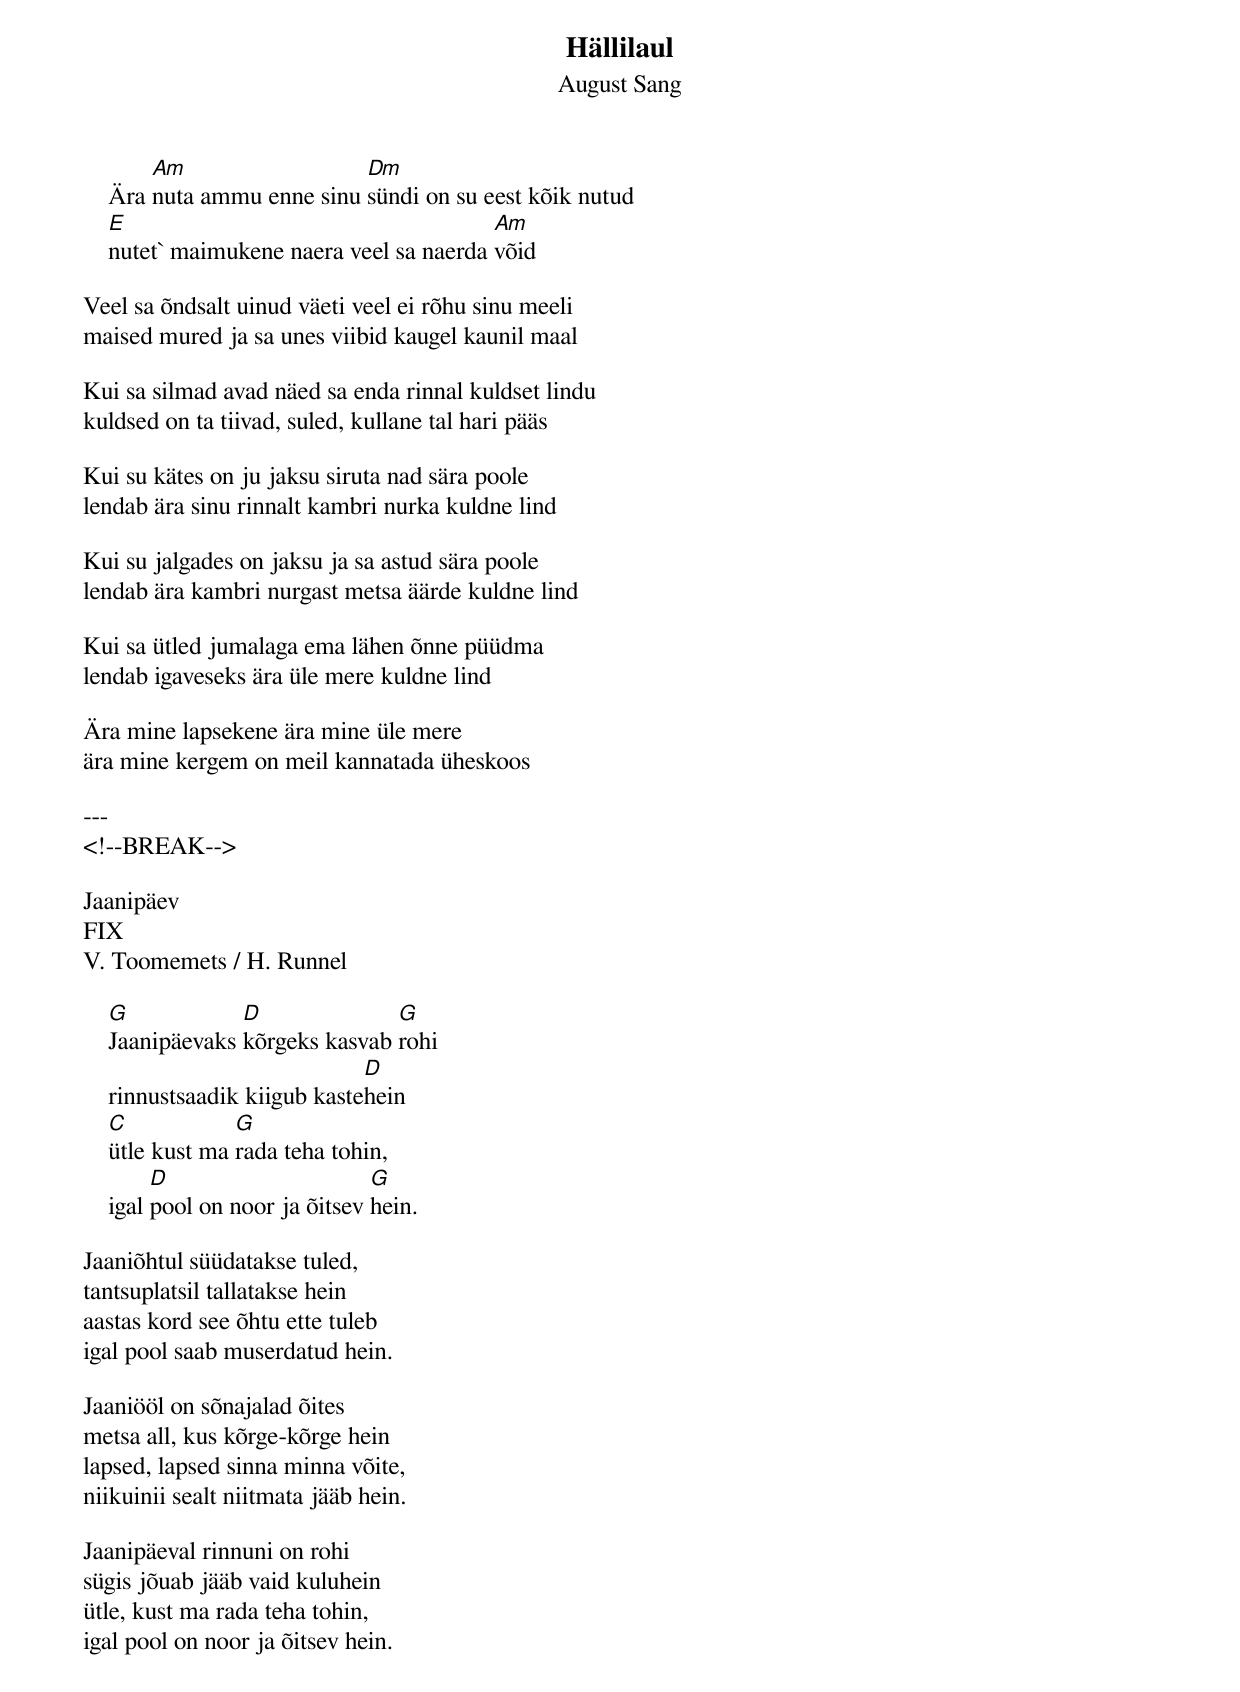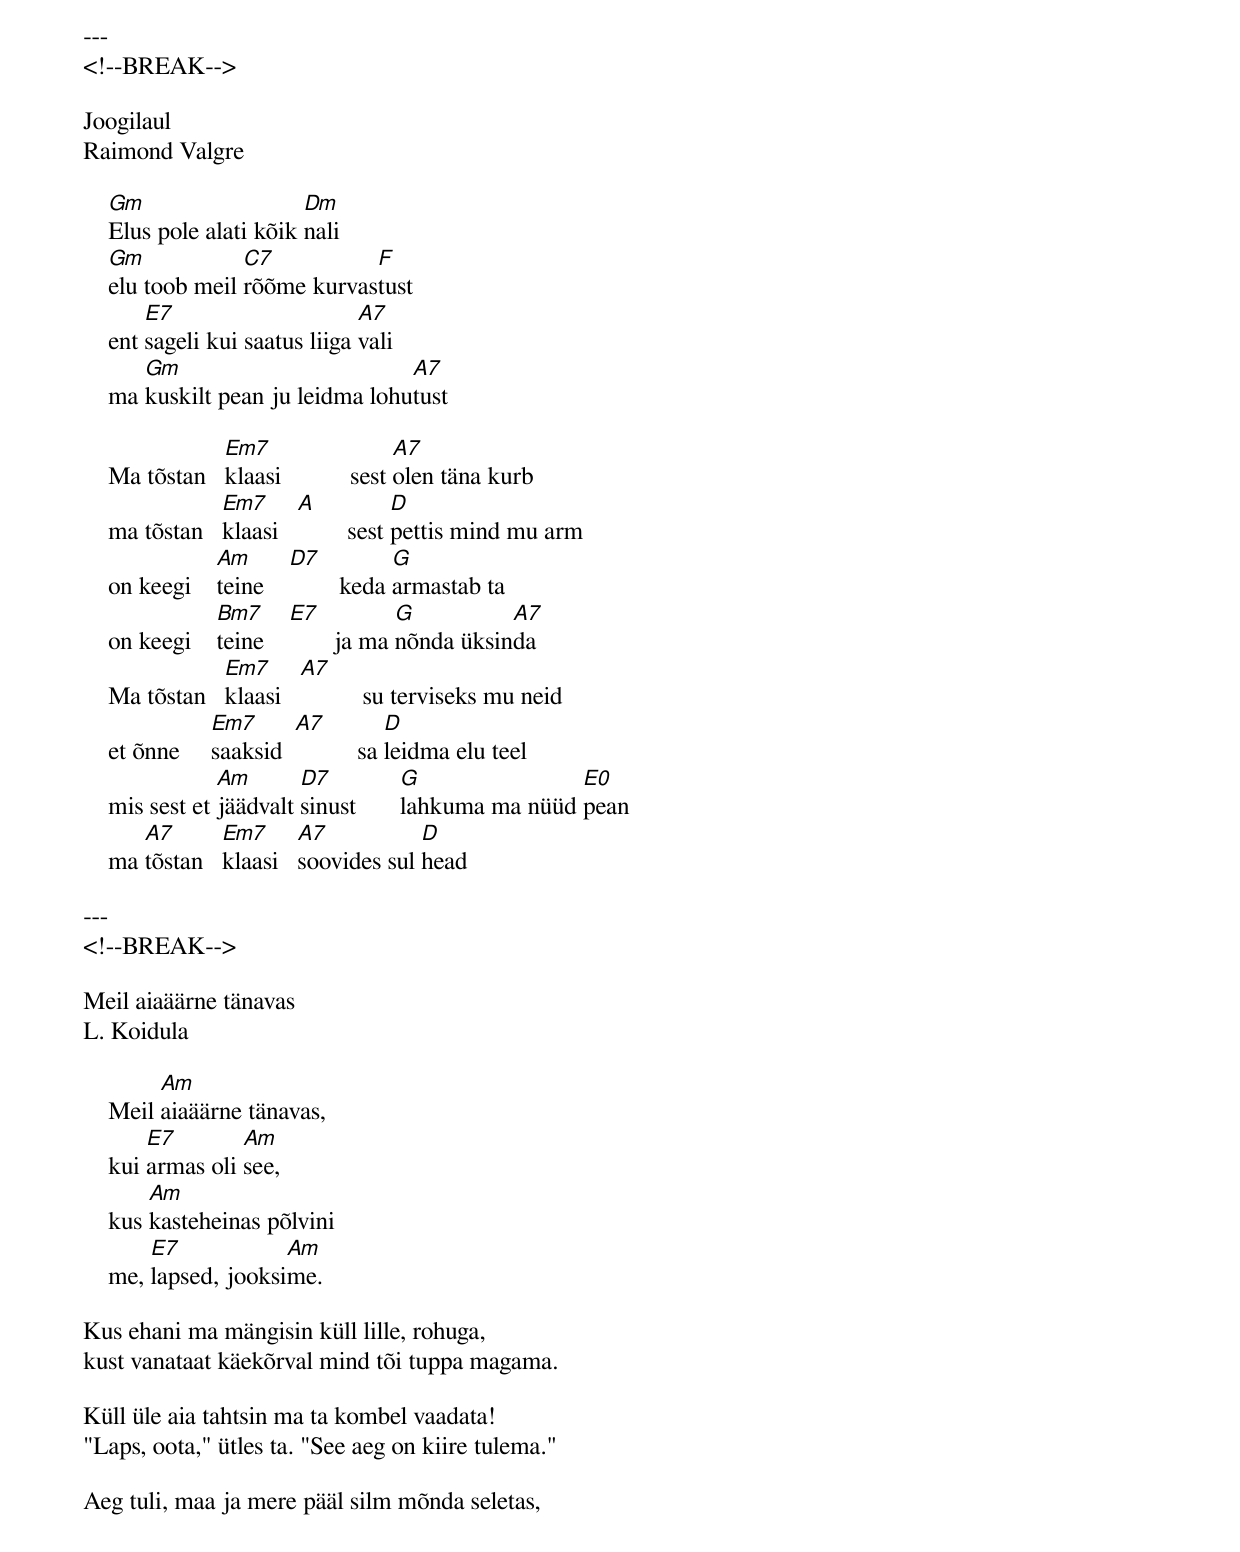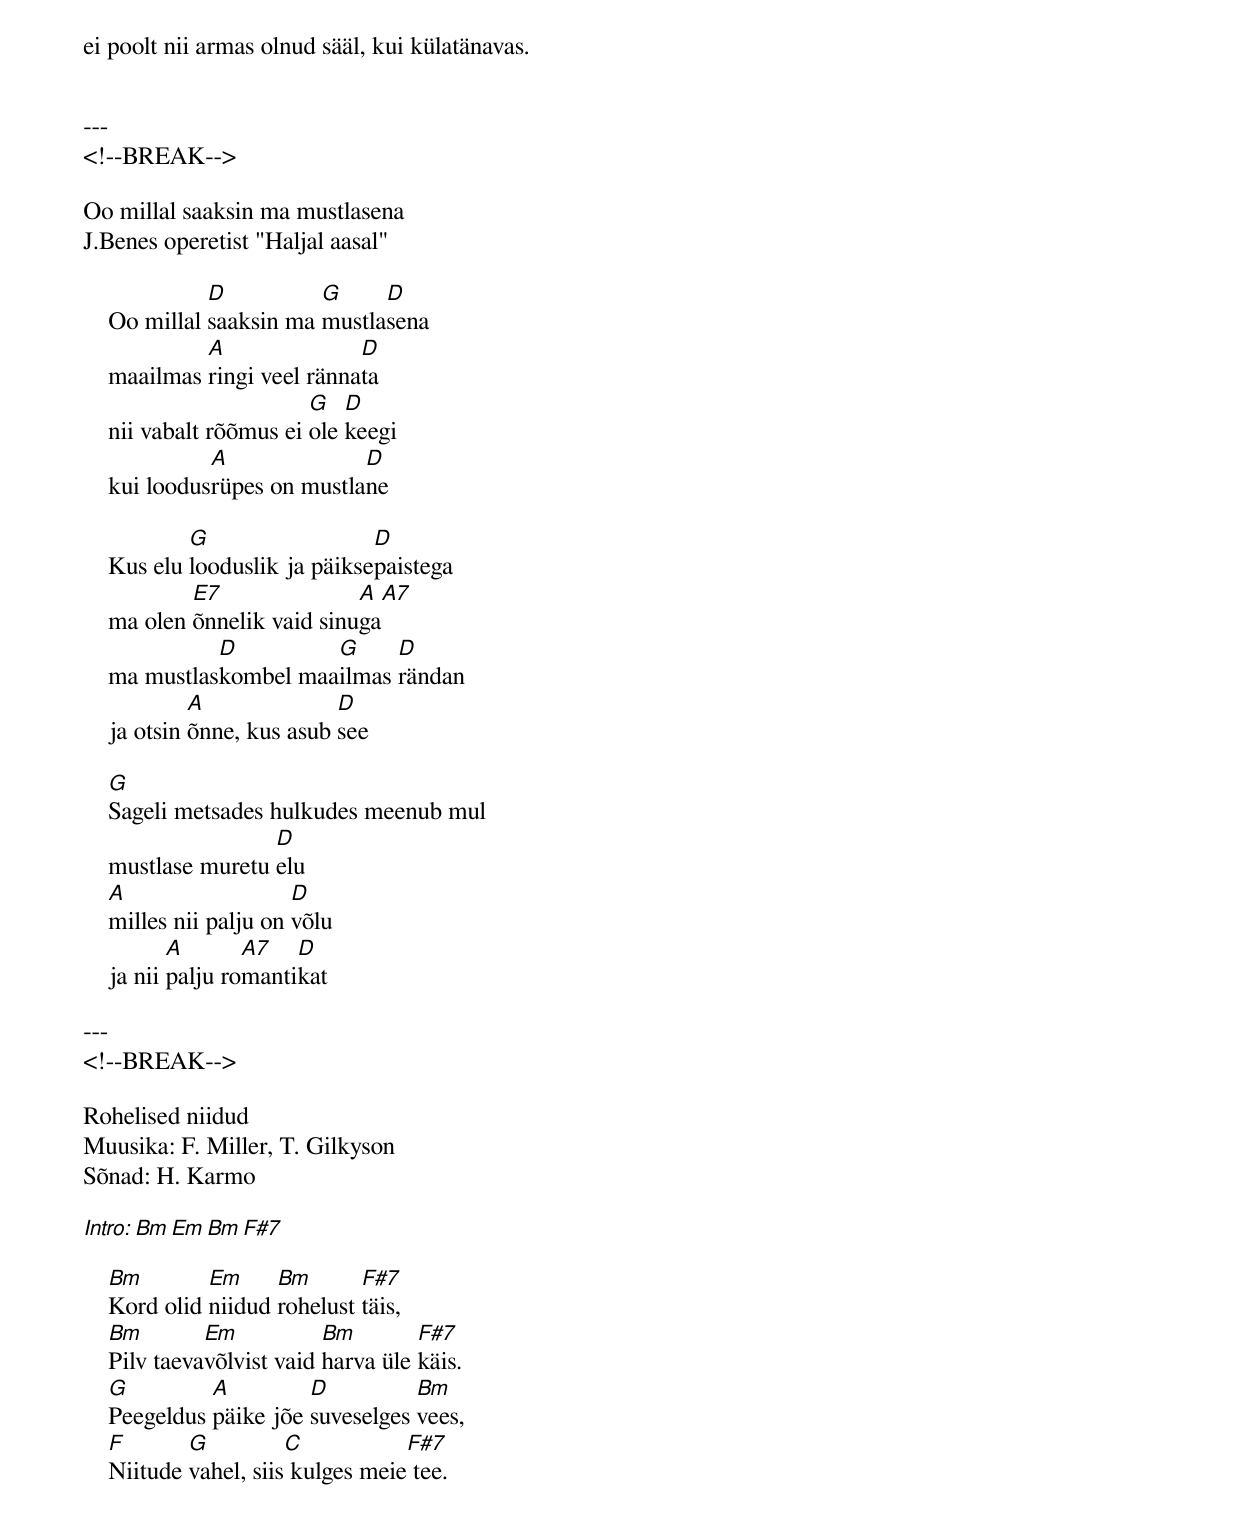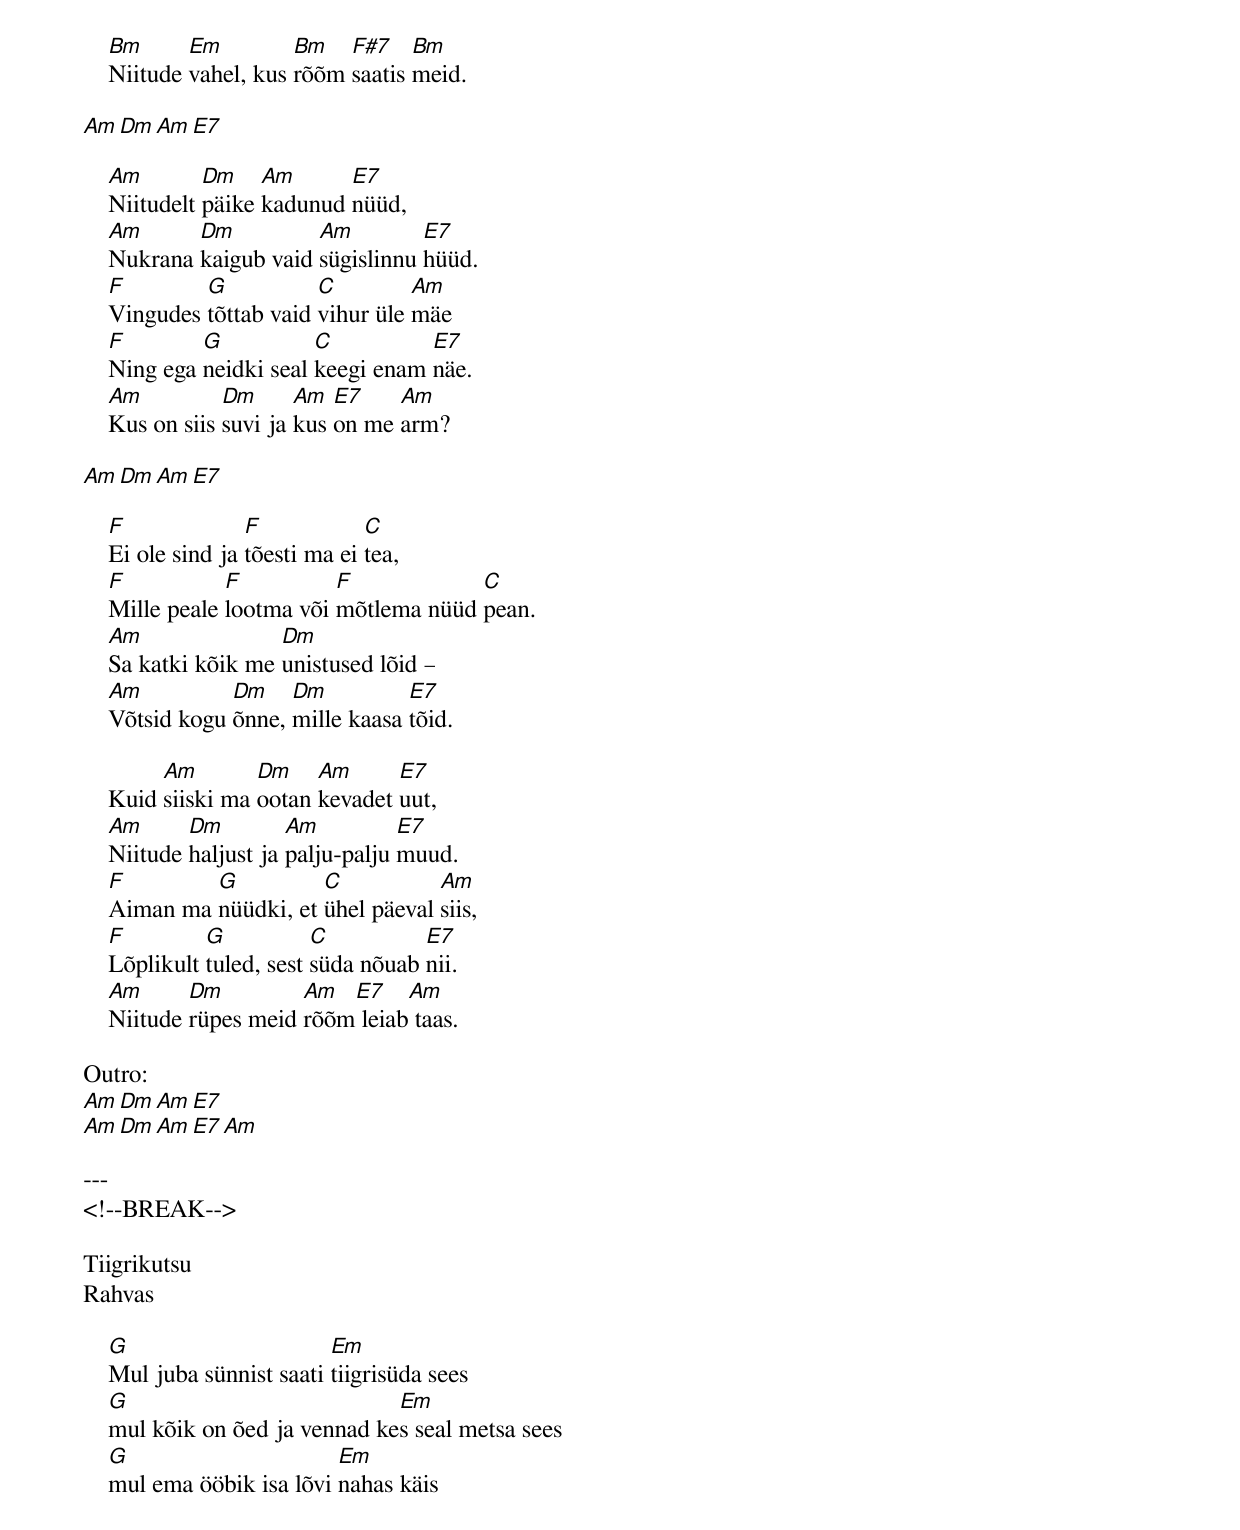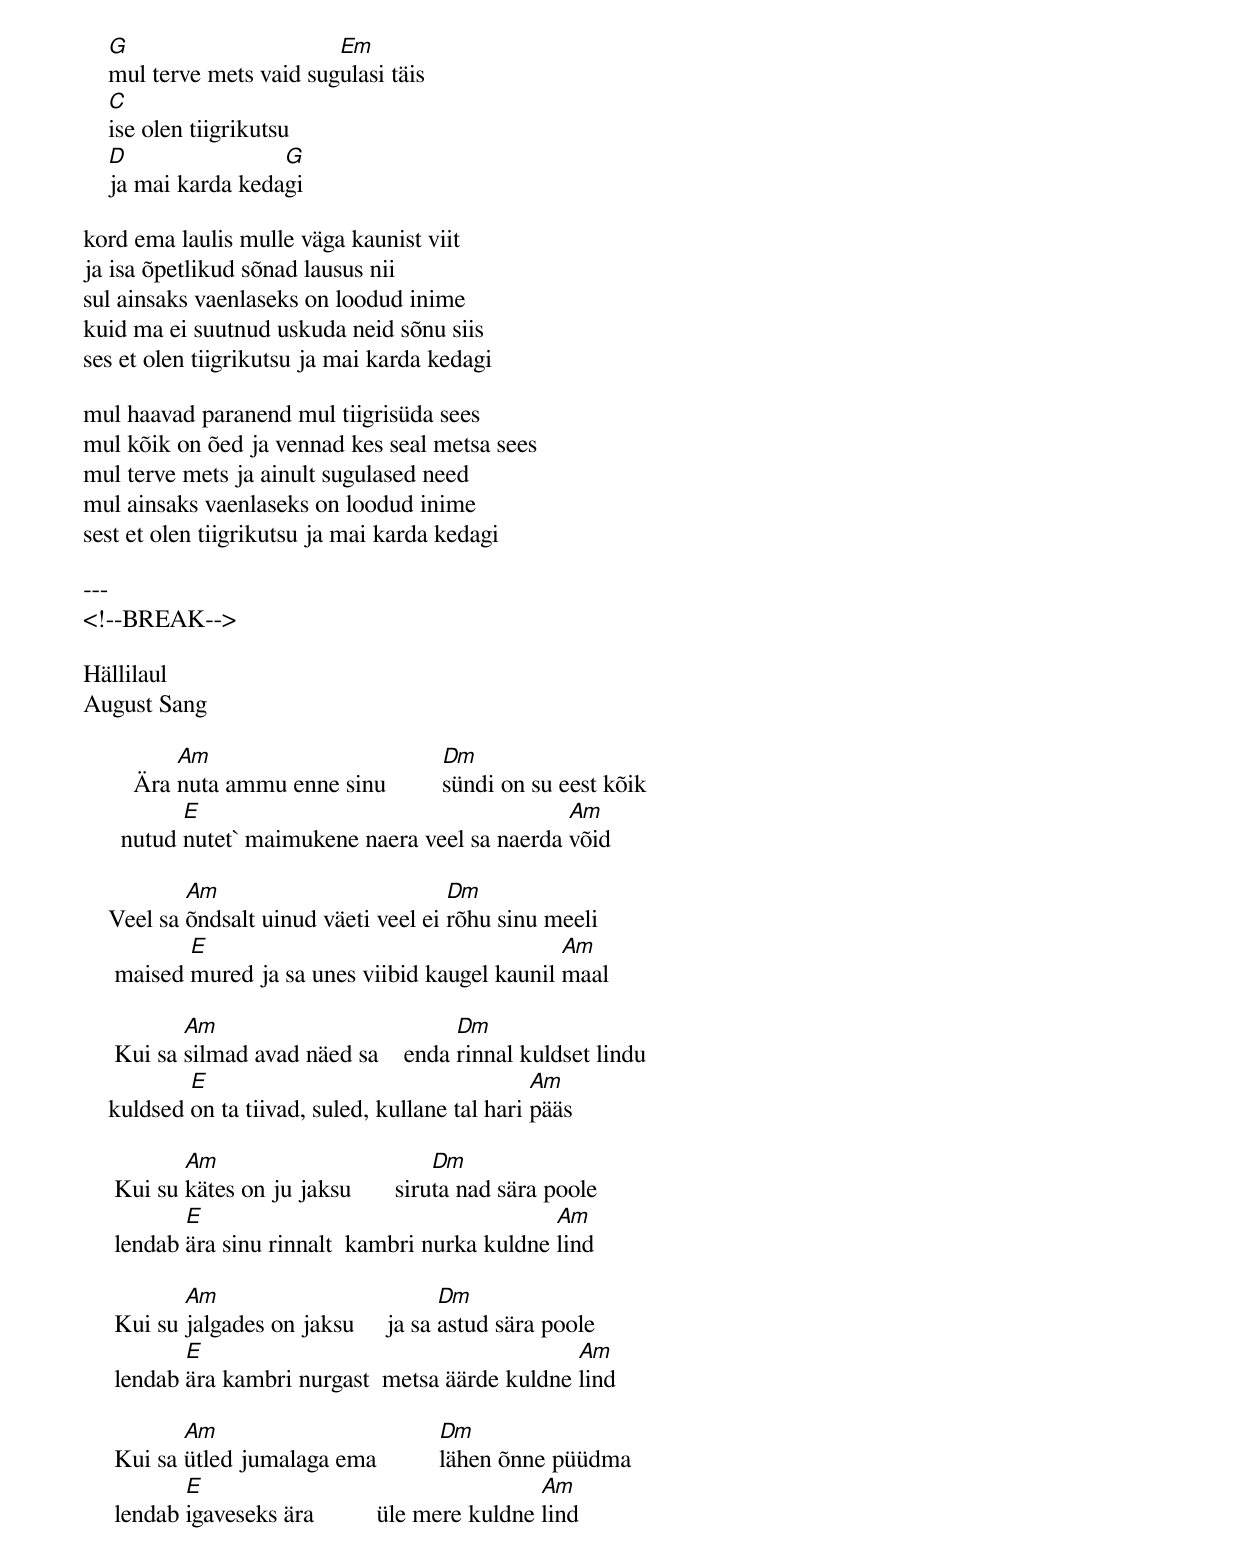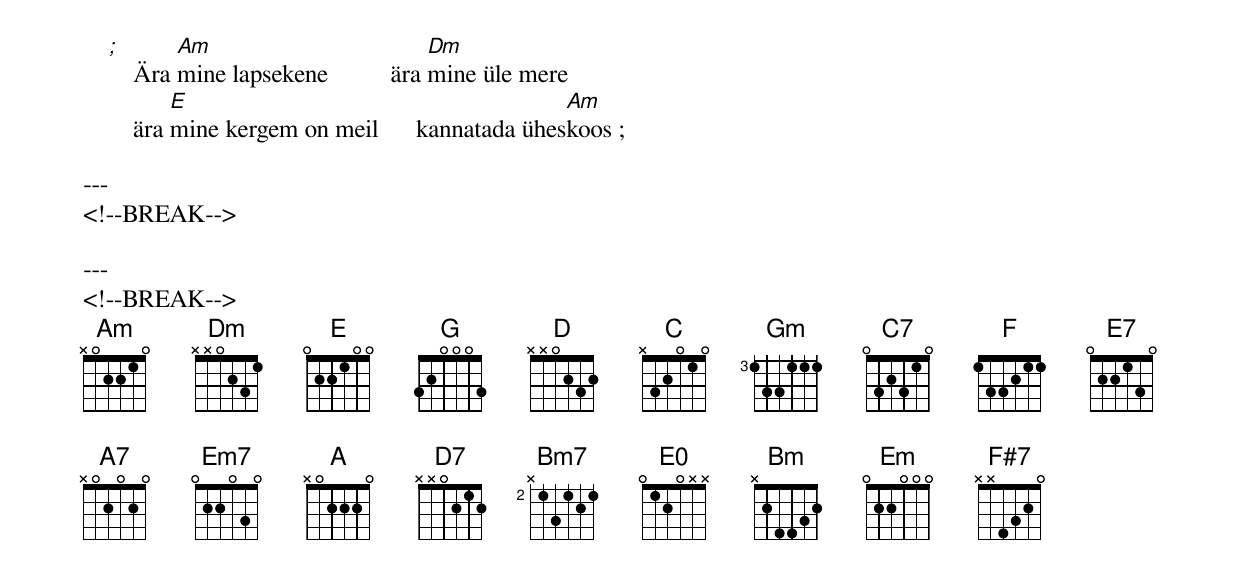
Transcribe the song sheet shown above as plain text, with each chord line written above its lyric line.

Hällilaul
August Sang

        Am                  Dm
    Ära nuta ammu enne sinu sündi on su eest kõik nutud
    E                                     Am
    nutet` maimukene naera veel sa naerda võid

Veel sa õndsalt uinud väeti veel ei rõhu sinu meeli
maised mured ja sa unes viibid kaugel kaunil maal

Kui sa silmad avad näed sa enda rinnal kuldset lindu
kuldsed on ta tiivad, suled, kullane tal hari pääs

Kui su kätes on ju jaksu siruta nad sära poole
lendab ära sinu rinnalt kambri nurka kuldne lind

Kui su jalgades on jaksu ja sa astud sära poole
lendab ära kambri nurgast metsa äärde kuldne lind

Kui sa ütled jumalaga ema lähen õnne püüdma
lendab igaveseks ära üle mere kuldne lind

Ära mine lapsekene ära mine üle mere
ära mine kergem on meil kannatada üheskoos

---
<!--BREAK-->

Jaanipäev
FIX
V. Toomemets / H. Runnel

    G            D              G
    Jaanipäevaks kõrgeks kasvab rohi
                              D
    rinnustsaadik kiigub kastehein
    C            G
    ütle kust ma rada teha tohin,
         D                      G
    igal pool on noor ja õitsev hein.

Jaaniõhtul süüdatakse tuled,
tantsuplatsil tallatakse hein
aastas kord see õhtu ette tuleb
igal pool saab muserdatud hein.

Jaaniööl on sõnajalad õites
metsa all, kus kõrge-kõrge hein
lapsed, lapsed sinna minna võite,
niikuinii sealt niitmata jääb hein.

Jaanipäeval rinnuni on rohi
sügis jõuab jääb vaid kuluhein
ütle, kust ma rada teha tohin,
igal pool on noor ja õitsev hein.

---
<!--BREAK-->

Joogilaul
Raimond Valgre

    Gm                   Dm
    Elus pole alati kõik nali
    Gm            C7          F
    elu toob meil rõõme kurvastust
        E7                      A7
    ent sageli kui saatus liiga vali
       Gm                         A7
    ma kuskilt pean ju leidma lohutust

                Em7                   A7
    Ma tõstan   klaasi           sest olen täna kurb
                Em7      A            D
    ma tõstan   klaasi           sest pettis mind mu arm
                Am       D7           G
    on keegi    teine            keda armastab ta
                Bm7      E7           G          A7
    on keegi    teine           ja ma nõnda üksinda
                Em7      A7
    Ma tõstan   klaasi             su terviseks mu neid
                Em7      A7           D
    et õnne     saaksid            sa leidma elu teel
                Am       D7           G               E0
    mis sest et jäädvalt sinust       lahkuma ma nüüd pean
       A7       Em7      A7           D
    ma tõstan   klaasi   soovides sul head

---
<!--BREAK-->

Meil aiaäärne tänavas
L. Koidula

         Am
    Meil aiaäärne tänavas,
        E7        Am
    kui armas oli see,
        Am
    kus kasteheinas põlvini
        E7            Am
    me, lapsed, jooksime.

Kus ehani ma mängisin küll lille, rohuga,
kust vanataat käekõrval mind tõi tuppa magama.

Küll üle aia tahtsin ma ta kombel vaadata!
"Laps, oota," ütles ta. "See aeg on kiire tulema."

Aeg tuli, maa ja mere pääl silm mõnda seletas,
ei poolt nii armas olnud sääl, kui külatänavas.


---
<!--BREAK-->

Oo millal saaksin ma mustlasena
J.Benes operetist "Haljal aasal"

              D          G     D
    Oo millal saaksin ma mustlasena
             A               D
    maailmas ringi veel rännata
                         G   D
    nii vabalt rõõmus ei ole keegi
              A              D
    kui loodusrüpes on mustlane

            G                  D
    Kus elu looduslik ja päiksepaistega
            E7               A  A7
    ma olen õnnelik vaid sinuga
              D         G     D
    ma mustlaskombel maailmas rändan
             A              D
    ja otsin õnne, kus asub see

    G
    Sageli metsades hulkudes meenub mul
                    D
    mustlase muretu elu
    A                   D
    milles nii palju on võlu
           A       A7   D
    ja nii palju romantikat

---
<!--BREAK-->

Rohelised niidud
Muusika: F. Miller, T. Gilkyson
Sõnad: H. Karmo

Intro: Bm Em Bm F#7

    Bm        Em     Bm       F#7
    Kord olid niidud rohelust täis,
    Bm        Em           Bm        F#7
    Pilv taevavõlvist vaid harva üle käis.
    G         A         D          Bm
    Peegeldus päike jõe suveselges vees,
    F       G          C           F#7
    Niitude vahel, siis kulges meie tee.
    Bm      Em         Bm   F#7    Bm
    Niitude vahel, kus rõõm saatis meid.

    Am Dm Am E7

    Am        Dm    Am      E7
    Niitudelt päike kadunud nüüd,
    Am      Dm          Am         E7
    Nukrana kaigub vaid sügislinnu hüüd.
    F        G           C         Am
    Vingudes tõttab vaid vihur üle mäe
    F        G           C          E7
    Ning ega neidki seal keegi enam näe.
    Am          Dm      Am  E7    Am
    Kus on siis suvi ja kus on me arm?

    Am Dm Am E7

    F              F            C
    Ei ole sind ja tõesti ma ei tea,
    F           F          F            C
    Mille peale lootma või mõtlema nüüd pean.
    Am               Dm
    Sa katki kõik me unistused lõid –
    Am          Dm    Dm          E7
    Võtsid kogu õnne, mille kaasa tõid.

         Am        Dm    Am      E7
    Kuid siiski ma ootan kevadet uut,
    Am      Dm         Am          E7
    Niitude haljust ja palju-palju muud.
    F        G          C           Am
    Aiman ma nüüdki, et ühel päeval siis,
    F         G           C          E7
    Lõplikult tuled, sest süda nõuab nii.
    Am      Dm         Am  E7    Am
    Niitude rüpes meid rõõm leiab taas.

Outro:
    Am Dm Am E7
    Am Dm Am E7 Am

---
<!--BREAK-->

Tiigrikutsu
Rahvas

    G                      Em
    Mul juba sünnist saati tiigrisüda sees
    G                           Em
    mul kõik on õed ja vennad kes seal metsa sees
    G                      Em
    mul ema ööbik isa lõvi nahas käis
    G                      Em
    mul terve mets vaid sugulasi täis
    C
    ise olen tiigrikutsu
    D                G
    ja mai karda kedagi

kord ema laulis mulle väga kaunist viit
ja isa õpetlikud sõnad lausus nii
sul ainsaks vaenlaseks on loodud inime
kuid ma ei suutnud uskuda neid sõnu siis
ses et olen tiigrikutsu ja mai karda kedagi

mul haavad paranend mul tiigrisüda sees
mul kõik on õed ja vennad kes seal metsa sees
mul terve mets ja ainult sugulased need
mul ainsaks vaenlaseks on loodud inime
sest et olen tiigrikutsu ja mai karda kedagi

---
<!--BREAK-->

Hällilaul
August Sang

            Am                          Dm
        Ära nuta ammu enne sinu         sündi on su eest kõik
            E                                     Am
      nutud nutet` maimukene naera veel sa naerda võid

            Am                          Dm
    Veel sa õndsalt uinud väeti veel ei rõhu sinu meeli
            E                                     Am
     maised mured ja sa unes viibid kaugel kaunil maal

            Am                          Dm
     Kui sa silmad avad näed sa    enda rinnal kuldset lindu
            E                                     Am
    kuldsed on ta tiivad, suled, kullane tal hari pääs

            Am                          Dm
     Kui su kätes on ju jaksu       siruta nad sära poole
            E                                     Am
     lendab ära sinu rinnalt  kambri nurka kuldne lind

            Am                          Dm
     Kui su jalgades on jaksu     ja sa astud sära poole
            E                                      Am
     lendab ära kambri nurgast  metsa äärde kuldne lind

            Am                          Dm
     Kui sa ütled jumalaga ema          lähen õnne püüdma
            E                                      Am
     lendab igaveseks ära          üle mere kuldne lind

    ;       Am                          Dm
        Ära mine lapsekene          ära mine üle mere
            E                                      Am
        ära mine kergem on meil      kannatada üheskoos ;

---
<!--BREAK-->

---
<!--BREAK-->
